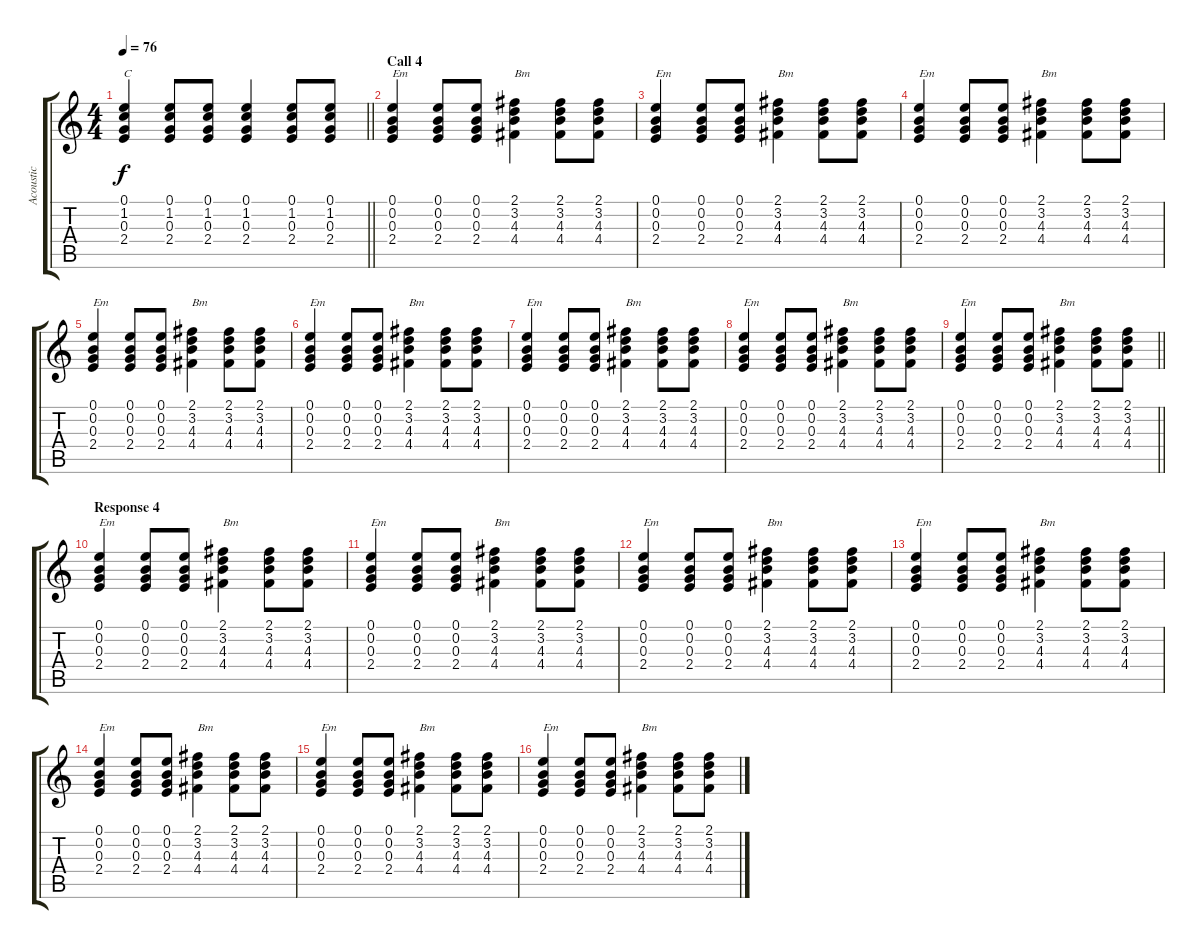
\track ("Acoustic" "Acoustic") {instrument acousticguitarsteel}
\staff {score tabs}
\tuning (E4 B3 G3 D3 A2 E2) {hide}
\ts (4 4)
\tempo 76
\clef g2
\barLineRight lightlight
\ks c
(0.1 1.2 0.3 2.4).4{txt "C" dy f} (0.1 1.2 0.3 2.4).8 (0.1 1.2 0.3 2.4).8 (0.1 1.2 0.3 2.4).4 (0.1 1.2 0.3 2.4).8 (0.1 1.2 0.3 2.4).8 |
\section ("" "Call 4")
(0.1 0.2 0.3 2.4).4{txt "Em"} (0.1 0.2 0.3 2.4).8 (0.1 0.2 0.3 2.4).8 (2.1 3.2 4.3 4.4).4{txt "Bm"} (2.1 3.2 4.3 4.4).8 (2.1 3.2 4.3 4.4).8 |
(0.1 0.2 0.3 2.4).4{txt "Em"} (0.1 0.2 0.3 2.4).8 (0.1 0.2 0.3 2.4).8 (2.1 3.2 4.3 4.4).4{txt "Bm"} (2.1 3.2 4.3 4.4).8 (2.1 3.2 4.3 4.4).8 |
(0.1 0.2 0.3 2.4).4{txt "Em"} (0.1 0.2 0.3 2.4).8 (0.1 0.2 0.3 2.4).8 (2.1 3.2 4.3 4.4).4{txt "Bm"} (2.1 3.2 4.3 4.4).8 (2.1 3.2 4.3 4.4).8 |
(0.1 0.2 0.3 2.4).4{txt "Em"} (0.1 0.2 0.3 2.4).8 (0.1 0.2 0.3 2.4).8 (2.1 3.2 4.3 4.4).4{txt "Bm"} (2.1 3.2 4.3 4.4).8 (2.1 3.2 4.3 4.4).8 |
(0.1 0.2 0.3 2.4).4{txt "Em"} (0.1 0.2 0.3 2.4).8 (0.1 0.2 0.3 2.4).8 (2.1 3.2 4.3 4.4).4{txt "Bm"} (2.1 3.2 4.3 4.4).8 (2.1 3.2 4.3 4.4).8 |
(0.1 0.2 0.3 2.4).4{txt "Em"} (0.1 0.2 0.3 2.4).8 (0.1 0.2 0.3 2.4).8 (2.1 3.2 4.3 4.4).4{txt "Bm"} (2.1 3.2 4.3 4.4).8 (2.1 3.2 4.3 4.4).8 |
(0.1 0.2 0.3 2.4).4{txt "Em"} (0.1 0.2 0.3 2.4).8 (0.1 0.2 0.3 2.4).8 (2.1 3.2 4.3 4.4).4{txt "Bm"} (2.1 3.2 4.3 4.4).8 (2.1 3.2 4.3 4.4).8 |
\barLineRight lightlight
(0.1 0.2 0.3 2.4).4{txt "Em"} (0.1 0.2 0.3 2.4).8 (0.1 0.2 0.3 2.4).8 (2.1 3.2 4.3 4.4).4{txt "Bm"} (2.1 3.2 4.3 4.4).8 (2.1 3.2 4.3 4.4).8 |
\section ("" "Response 4")
(0.1 0.2 0.3 2.4).4{txt "Em"} (0.1 0.2 0.3 2.4).8 (0.1 0.2 0.3 2.4).8 (2.1 3.2 4.3 4.4).4{txt "Bm"} (2.1 3.2 4.3 4.4).8 (2.1 3.2 4.3 4.4).8 |
(0.1 0.2 0.3 2.4).4{txt "Em"} (0.1 0.2 0.3 2.4).8 (0.1 0.2 0.3 2.4).8 (2.1 3.2 4.3 4.4).4{txt "Bm"} (2.1 3.2 4.3 4.4).8 (2.1 3.2 4.3 4.4).8 |
(0.1 0.2 0.3 2.4).4{txt "Em"} (0.1 0.2 0.3 2.4).8 (0.1 0.2 0.3 2.4).8 (2.1 3.2 4.3 4.4).4{txt "Bm"} (2.1 3.2 4.3 4.4).8 (2.1 3.2 4.3 4.4).8 |
(0.1 0.2 0.3 2.4).4{txt "Em"} (0.1 0.2 0.3 2.4).8 (0.1 0.2 0.3 2.4).8 (2.1 3.2 4.3 4.4).4{txt "Bm"} (2.1 3.2 4.3 4.4).8 (2.1 3.2 4.3 4.4).8 |
(0.1 0.2 0.3 2.4).4{txt "Em"} (0.1 0.2 0.3 2.4).8 (0.1 0.2 0.3 2.4).8 (2.1 3.2 4.3 4.4).4{txt "Bm"} (2.1 3.2 4.3 4.4).8 (2.1 3.2 4.3 4.4).8 |
(0.1 0.2 0.3 2.4).4{txt "Em"} (0.1 0.2 0.3 2.4).8 (0.1 0.2 0.3 2.4).8 (2.1 3.2 4.3 4.4).4{txt "Bm"} (2.1 3.2 4.3 4.4).8 (2.1 3.2 4.3 4.4).8 |
(0.1 0.2 0.3 2.4).4{txt "Em"} (0.1 0.2 0.3 2.4).8 (0.1 0.2 0.3 2.4).8 (2.1 3.2 4.3 4.4).4{txt "Bm"} (2.1 3.2 4.3 4.4).8 (2.1 3.2 4.3 4.4).8
